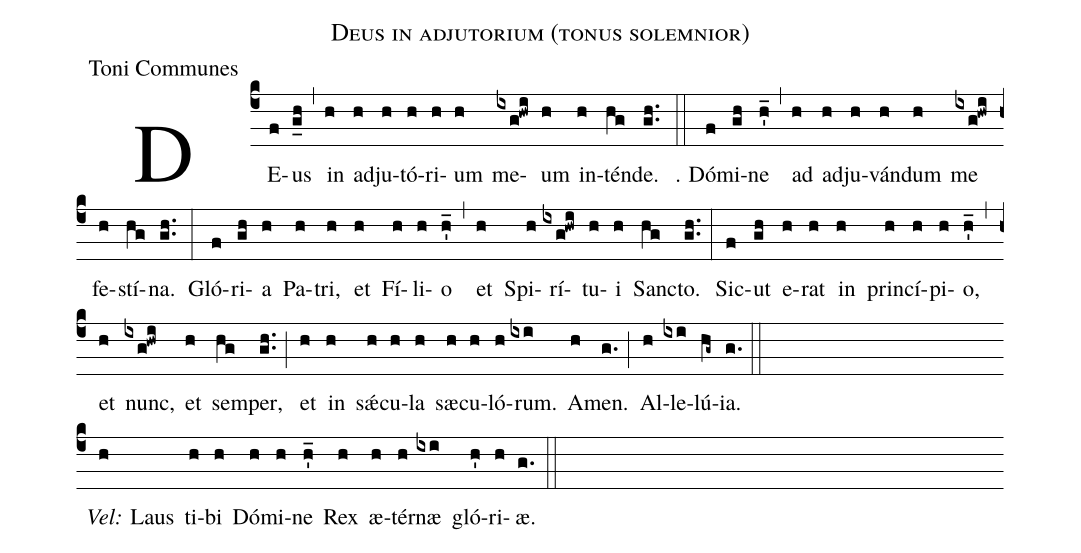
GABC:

name:Deus in adjutorium (tonus solemnior);
office-part:Toni Communes;
%%
(c4) DE(f)us(g_h) (,)
in(h) ad(h)ju(h)tó(h)ri(h)um(h) me(ixg!hwi)um(h) in(h)tén(hg)de.(g.h.) (::)
℟. Dó(f)mi(gh)ne(h'_) (,)
ad(h) ad(h)ju(h)ván(h)dum(h) me(ixg!hwi) fe(h)stí(hg)na.(g.h.) (:)
Gló(f)ri(gh)a(h) Pa(h)tri,(h) et(h) Fí(h)li(h)o(h'_) (,)
et(h) Spi(h)rí(ixg!hwi)tu(h)i(h) San(hg)cto.(g.h.) (:)
Sic(f)ut(gh) e(h)rat(h) in(h) prin(h)cí(h)pi(h)o,(h'_) (,)
et(h) nunc,(ixg!hwi) et(h) sem(hg)per,(g.h.) (;)
et(h) in(h) sǽ(h)cu(h)la(h) sæ(h)cu(h)ló(h)rum.(ixi) A(h)men.(g.) (;)
Al(h)le(ixi)lú(hg~)ia.(g.) (::) (Z-) <i>Vel:</i>
Laus(h) ti(h)bi(h) Dó(h)mi(h)ne(h'_) Rex(h) æ(h)tér(h)næ(ixi) gló-(h')ri-(h)æ.(g.) (::)
